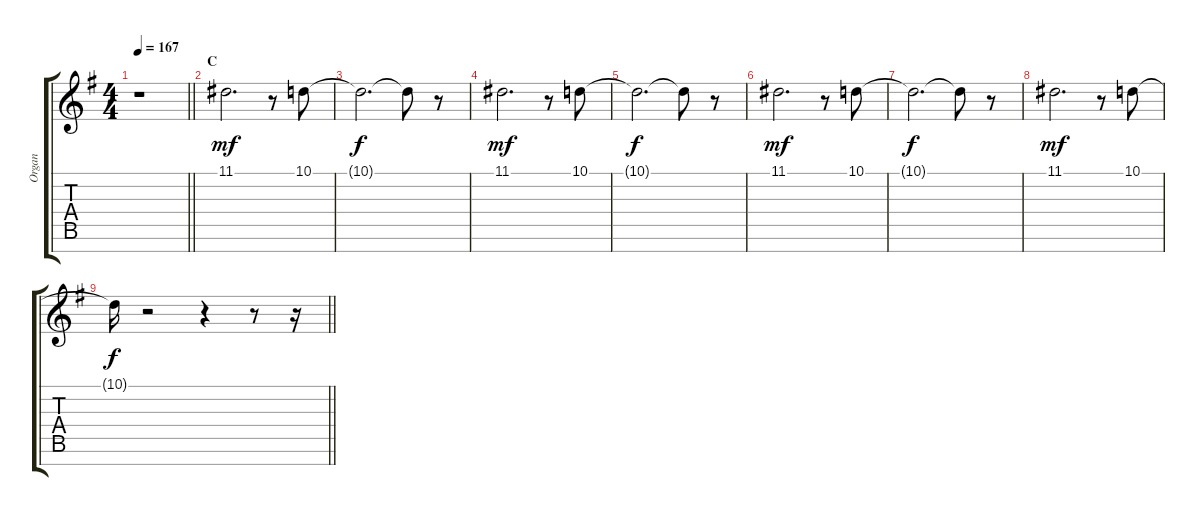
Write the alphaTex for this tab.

\track ("Organ" "Organ") {instrument rockorgan}
\staff {score tabs}
\tuning (E4 B3 G3 D3 A2 E2 B1) {hide}
\ts (4 4)
\tempo 167
\clef g2
\barLineRight lightlight
\ks g
r.1{dy f} |
\section ("" "C")
11.1.2{d dy mf} r.8 10.1.8 |
10.1{t}.2{d dy f} 10.1{t}.8 r.8 |
11.1.2{d dy mf} r.8 10.1.8 |
10.1{t}.2{d dy f} 10.1{t}.8 r.8 |
11.1.2{d dy mf} r.8 10.1.8 |
10.1{t}.2{d dy f} 10.1{t}.8 r.8 |
11.1.2{d dy mf} r.8 10.1.8 |
\barLineRight lightlight
10.1{t}.16{dy f} r.2 r.4 r.8 r.16
